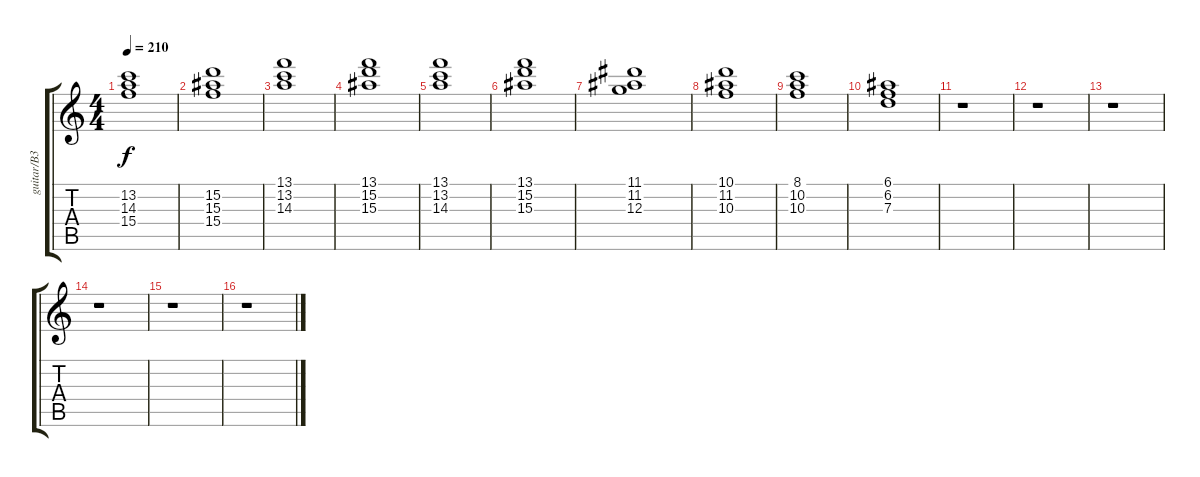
\track ("guitar/B3           " "guitar/B3 ") {instrument electricguitarmuted}
\staff {score tabs}
\tuning (E4 B3 G3 D3 A2 E2) {hide}
\ts (4 4)
\tempo 210
\clef g2
\ks c
(13.2 14.3 15.4).1{dy f} |
(15.2 15.3 15.4).1 |
(13.1 13.2 14.3).1 |
(13.1 15.2 15.3).1 |
(13.1 13.2 14.3).1 |
(13.1 15.2 15.3).1 |
(11.1 11.2 12.3).1 |
(10.1 11.2 10.3).1 |
(8.1 10.2 10.3).1 |
(6.1 6.2 7.3).1 |
r.1 |
r.1 |
r.1 |
r.1 |
r.1 |
r.1
